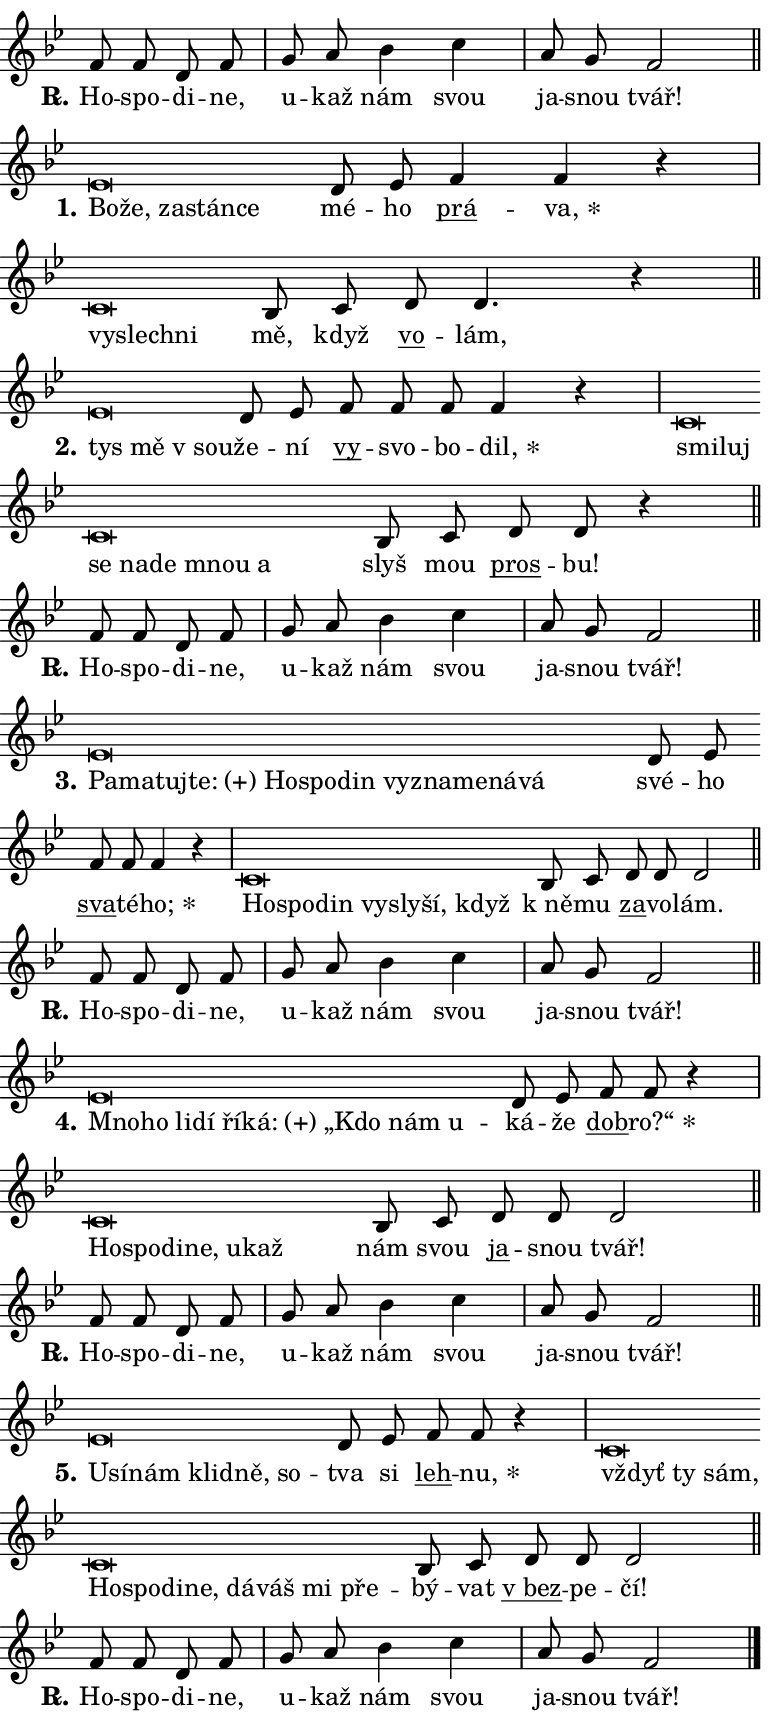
\version "2.24.0"
\header { tagline = "" }
\paper {
  indent = 0\cm
  top-margin = 0\cm
  right-margin = 0.13\cm % to fit lyric hyphens
  bottom-margin = 0\cm
  left-margin = 0\cm
  paper-width = 13\cm
  page-breaking = #ly:one-page-breaking
  system-system-spacing.basic-distance = #11
  score-system-spacing.basic-distance = #11
  ragged-last = ##f
}


%% Author: Thomas Morley
%% https://lists.gnu.org/archive/html/lilypond-user/2020-05/msg00002.html
#(define (line-position grob)
"Returns position of @var[grob} in current system:
   @code{'start}, if at first time-step
   @code{'end}, if at last time-step
   @code{'middle} otherwise
"
  (let* ((col (ly:item-get-column grob))
         (ln (ly:grob-object col 'left-neighbor))
         (rn (ly:grob-object col 'right-neighbor))
         (col-to-check-left (if (ly:grob? ln) ln col))
         (col-to-check-right (if (ly:grob? rn) rn col))
         (break-dir-left
           (and
             (ly:grob-property col-to-check-left 'non-musical #f)
             (ly:item-break-dir col-to-check-left)))
         (break-dir-right
           (and
             (ly:grob-property col-to-check-right 'non-musical #f)
             (ly:item-break-dir col-to-check-right))))
        (cond ((eqv? 1 break-dir-left) 'start)
              ((eqv? -1 break-dir-right) 'end)
              (else 'middle))))

#(define (tranparent-at-line-position vctor)
  (lambda (grob)
  "Relying on @code{line-position} select the relevant enry from @var{vctor}.
Used to determine transparency,"
    (case (line-position grob)
      ((end) (not (vector-ref vctor 0)))
      ((middle) (not (vector-ref vctor 1)))
      ((start) (not (vector-ref vctor 2))))))

noteHeadBreakVisibility =
#(define-music-function (break-visibility)(vector?)
"Makes @code{NoteHead}s transparent relying on @var{break-visibility}"
#{
  \override NoteHead.transparent =
    #(tranparent-at-line-position break-visibility)
#})

#(define delete-ledgers-for-transparent-note-heads
  (lambda (grob)
    "Reads whether a @code{NoteHead} is transparent.
If so this @code{NoteHead} is removed from @code{'note-heads} from
@var{grob}, which is supposed to be @code{LedgerLineSpanner}.
As a result ledgers are not printed for this @code{NoteHead}"
    (let* ((nhds-array (ly:grob-object grob 'note-heads))
           (nhds-list
             (if (ly:grob-array? nhds-array)
                 (ly:grob-array->list nhds-array)
                 '()))
           ;; Relies on the transparent-property being done before
           ;; Staff.LedgerLineSpanner.after-line-breaking is executed.
           ;; This is fragile ...
           (to-keep
             (remove
               (lambda (nhd)
                 (ly:grob-property nhd 'transparent #f))
               nhds-list)))
      ;; TODO find a better method to iterate over grob-arrays, similiar
      ;; to filter/remove etc for lists
      ;; For now rebuilt from scratch
      (set! (ly:grob-object grob 'note-heads)  '())
      (for-each
        (lambda (nhd)
          (ly:pointer-group-interface::add-grob grob 'note-heads nhd))
        to-keep))))

squashNotes = {
  \override NoteHead.X-extent = #'(-0.2 . 0.2)
  \override NoteHead.Y-extent = #'(-0.75 . 0)
  \override NoteHead.stencil =
    #(lambda (grob)
       (let ((pos (ly:grob-property grob 'staff-position)))
         (begin
           (if (< pos -7) (display "ERROR: Lower brevis then expected\n") (display ""))
           (if (<= pos -6) ly:text-interface::print ly:note-head::print))))
}
unSquashNotes = {
  \revert NoteHead.X-extent
  \revert NoteHead.Y-extent
  \revert NoteHead.stencil
}

hideNotes = \noteHeadBreakVisibility #begin-of-line-visible
unHideNotes = \noteHeadBreakVisibility #all-visible

% work-around for resetting accidentals
% https://lilypond.org/doc/v2.23/Documentation/notation/displaying-rhythms#unmetered-music
cadenzaMeasure = {
  \cadenzaOff
  \partial 1024 s1024
  \cadenzaOn
}

#(define-markup-command (accent layout props text) (markup?)
  "Underline accented syllable"
  (interpret-markup layout props
    #{\markup \override #'(offset . 4.3) \underline { #text }#}))

responsum = \markup \concat {
  "R" \hspace #-1.05 \path #0.1 #'((moveto 0 0.07) (lineto 0.9 0.8)) \hspace #0.05 "."
}

spaceSize = #0.6828661417322834 % exact space size for TeX Gyre Schola

\layout {
  \context {
    \Staff
    \remove "Time_signature_engraver"
    \override LedgerLineSpanner.after-line-breaking = #delete-ledgers-for-transparent-note-heads
  }
  \context {
    \Lyrics {
      \override LyricSpace.minimum-distance = \spaceSize
      \override LyricText.font-name = #"TeX Gyre Schola"
      \override LyricText.font-size = 1
      \override StanzaNumber.font-name = #"TeX Gyre Schola Bold"
      \override StanzaNumber.font-size = 1
    }
  }
  \context {
    \Score 
    \override NoteHead.text =
      #(lambda (grob) 
        (let ((pos (ly:grob-property grob 'staff-position)))
          #{\markup {
            \combine
              \halign #-0.55 \raise #(if (= pos -6) 0 0.5) \override #'(thickness . 2) \draw-line #'(3.2 . 0)
              \musicglyph "noteheads.sM1"
          }#}))
  }
}

% magnetic-lyrics.ily
%
%   written by
%     Jean Abou Samra <jean@abou-samra.fr>
%     Werner Lemberg <wl@gnu.org>
%
%   adapted by
%     Jiri Hon <jiri.hon@gmail.com>
%
% Version 2022-Apr-15

% https://www.mail-archive.com/lilypond-user@gnu.org/msg149350.html

#(define (Left_hyphen_pointer_engraver context)
   "Collect syllable-hyphen-syllable occurrences in lyrics and store
them in properties.  This engraver only looks to the left.  For
example, if the lyrics input is @code{foo -- bar}, it does the
following.

@itemize @bullet
@item
Set the @code{text} property of the @code{LyricHyphen} grob between
@q{foo} and @q{bar} to @code{foo}.

@item
Set the @code{left-hyphen} property of the @code{LyricText} grob with
text @q{foo} to the @code{LyricHyphen} grob between @q{foo} and
@q{bar}.
@end itemize

Use this auxiliary engraver in combination with the
@code{lyric-@/text::@/apply-@/magnetic-@/offset!} hook."
   (let ((hyphen #f)
         (text #f))
     (make-engraver
      (acknowledgers
       ((lyric-syllable-interface engraver grob source-engraver)
        (set! text grob)))
      (end-acknowledgers
       ((lyric-hyphen-interface engraver grob source-engraver)
        ;(when (not (grob::has-interface grob 'lyric-space-interface))
          (set! hyphen grob)));)
      ((stop-translation-timestep engraver)
       (when (and text hyphen)
         (ly:grob-set-object! text 'left-hyphen hyphen))
       (set! text #f)
       (set! hyphen #f)))))

#(define (lyric-text::apply-magnetic-offset! grob)
   "If the space between two syllables is less than the value in
property @code{LyricText@/.details@/.squash-threshold}, move the right
syllable to the left so that it gets concatenated with the left
syllable.

Use this function as a hook for
@code{LyricText@/.after-@/line-@/breaking} if the
@code{Left_@/hyphen_@/pointer_@/engraver} is active."
   (let ((hyphen (ly:grob-object grob 'left-hyphen #f)))
     (when hyphen
       (let ((left-text (ly:spanner-bound hyphen LEFT)))
         (when (grob::has-interface left-text 'lyric-syllable-interface)
           (let* ((common (ly:grob-common-refpoint grob left-text X))
                  (this-x-ext (ly:grob-extent grob common X))
                  (left-x-ext
                   (begin
                     ;; Trigger magnetism for left-text.
                     (ly:grob-property left-text 'after-line-breaking)
                     (ly:grob-extent left-text common X)))
                  ;; `delta` is the gap width between two syllables.
                  (delta (- (interval-start this-x-ext)
                            (interval-end left-x-ext)))
                  (details (ly:grob-property grob 'details))
                  (threshold (assoc-get 'squash-threshold details 0.2)))
             (when (< delta threshold)
               (let* (;; We have to manipulate the input text so that
                      ;; ligatures crossing syllable boundaries are not
                      ;; disabled.  For languages based on the Latin
                      ;; script this is essentially a beautification.
                      ;; However, for non-Western scripts it can be a
                      ;; necessity.
                      (lt (ly:grob-property left-text 'text))
                      (rt (ly:grob-property grob 'text))
                      (is-space (grob::has-interface hyphen 'lyric-space-interface))
                      (space (if is-space " " ""))
                      (extra-delta (if is-space spaceSize 0))
                      ;; Append new syllable.
                      (ltrt-space (if (and (string? lt) (string? rt))
                                (string-append lt space rt)
                                (make-concat-markup (list lt space rt))))
                      ;; Right-align `ltrt` to the right side.
                      (ltrt-space-markup (grob-interpret-markup
                               grob
                               (make-translate-markup
                                (cons (interval-length this-x-ext) 0)
                                (make-right-align-markup ltrt-space)))))
                 (begin
                   ;; Don't print `left-text`.
                   (ly:grob-set-property! left-text 'stencil #f)
                   ;; Set text and stencil (which holds all collected
                   ;; syllables so far) and shift it to the left.
                   (ly:grob-set-property! grob 'text ltrt-space)
                   (ly:grob-set-property! grob 'stencil ltrt-space-markup)
                   (ly:grob-translate-axis! grob (- (- delta extra-delta)) X))))))))))


#(define (lyric-hyphen::displace-bounds-first grob)
   ;; Make very sure this callback isn't triggered too early.
   (let ((left (ly:spanner-bound grob LEFT))
         (right (ly:spanner-bound grob RIGHT)))
     (ly:grob-property left 'after-line-breaking)
     (ly:grob-property right 'after-line-breaking)
     (ly:lyric-hyphen::print grob)))

squashThreshold = #0.4

\layout {
  \context {
    \Lyrics
    \consists #Left_hyphen_pointer_engraver
    \override LyricText.after-line-breaking =
      #lyric-text::apply-magnetic-offset!
    \override LyricHyphen.stencil = #lyric-hyphen::displace-bounds-first
    \override LyricText.details.squash-threshold = \squashThreshold
    \override LyricHyphen.minimum-distance = 0
    \override LyricHyphen.minimum-length = \squashThreshold
  }
}

squashText = \override LyricText.details.squash-threshold = 9999
unSquashText = \override LyricText.details.squash-threshold = \squashThreshold

leftText = \override LyricText.self-alignment-X = #LEFT
unLeftText = \revert LyricText.self-alignment-X

starOffset = #(lambda (grob) 
                (let ((x_offset (ly:self-alignment-interface::aligned-on-x-parent grob)))
                  (if (= x_offset 0) 0 (+ x_offset 1.2))))

star = #(define-music-function (syllable)(string?)
"Append star separator at the end of a syllable"
#{
  \once \override LyricText.X-offset = #starOffset
  \lyricmode { \markup {
    #syllable
    \override #'((font-name . "TeX Gyre Schola Bold")) \hspace #0.2 \lower #0.65 \larger "*"
  } }
#})

starAccent = #(define-music-function (syllable)(string?)
"Append star separator at the end of a syllable and make accent"
#{
  \once \override LyricText.X-offset = #starOffset
  \lyricmode { \markup {
    \accent #syllable
    \override #'((font-name . "TeX Gyre Schola Bold")) \hspace #0.2 \lower #0.65 \larger "*"
  } }
#})

breath = #(define-music-function (syllable)(string?)
"Append breathing indicator at the end of a syllable"
#{
  \lyricmode { \markup { #syllable "+" } }
#})

optionalBreath = #(define-music-function (syllable)(string?)
"Append optional breathing indicator at the end of a syllable"
#{
  \lyricmode { \markup { #syllable "(+)" } }
#})


\score {
    <<
        \new Voice = "melody" { \cadenzaOn \key bes \major \relative { f'8 f d f \cadenzaMeasure \bar "|" g a bes4 c \cadenzaMeasure \bar "|" a8 g f2 \cadenzaMeasure \bar "||" \break } }
        \new Lyrics \lyricsto "melody" { \lyricmode { \set stanza = \responsum
Ho -- spo -- di -- ne, u -- kaž nám svou ja -- snou tvář! } }
    >>
    \layout {}
}

\score {
    <<
        \new Voice = "melody" { \cadenzaOn \key bes \major \relative { \squashNotes es'\breve*1/16 \hideNotes \breve*1/16 \bar "" \breve*1/16 \bar "" \breve*1/16 \breve*1/16 \bar "" \unHideNotes \unSquashNotes d8 es \bar "" f4 f4 r \cadenzaMeasure \bar "|" \squashNotes c\breve*1/16 \hideNotes \breve*1/16 \breve*1/16 \bar "" \unHideNotes \unSquashNotes bes8 c \bar "" d d4. r4 \cadenzaMeasure \bar "||" \break } }
        \new Lyrics \lyricsto "melody" { \lyricmode { \set stanza = "1."
\leftText Bo -- \squashText že, za -- stán -- ce \unLeftText \unSquashText mé -- ho \markup \accent prá -- \star va, \leftText vy -- \squashText slech -- ni \unLeftText \unSquashText mě, když \markup \accent vo -- lám, } }
    >>
    \layout {}
}

\score {
    <<
        \new Voice = "melody" { \cadenzaOn \key bes \major \relative { \squashNotes es'\breve*1/16 \hideNotes \breve*1/16 \breve*1/16 \bar "" \unHideNotes \unSquashNotes d8 es \bar "" f f f f4 r \cadenzaMeasure \bar "|" \squashNotes c\breve*1/16 \hideNotes \breve*1/16 \bar "" \breve*1/16 \bar "" \breve*1/16 \bar "" \breve*1/16 \bar "" \breve*1/16 \breve*1/16 \bar "" \unHideNotes \unSquashNotes bes8 c \bar "" d d r4 \cadenzaMeasure \bar "||" \break } }
        \new Lyrics \lyricsto "melody" { \lyricmode { \set stanza = "2."
\leftText tys \squashText mě "v sou" -- \unLeftText \unSquashText že -- ní \markup \accent vy -- svo -- bo -- \star dil, \leftText smi -- \squashText luj se na -- de mnou a \unLeftText \unSquashText slyš mou \markup \accent pros -- bu! } }
    >>
    \layout {}
}

\score {
    <<
        \new Voice = "melody" { \cadenzaOn \key bes \major \relative { f'8 f d f \cadenzaMeasure \bar "|" g a bes4 c \cadenzaMeasure \bar "|" a8 g f2 \cadenzaMeasure \bar "||" \break } }
        \new Lyrics \lyricsto "melody" { \lyricmode { \set stanza = \responsum
Ho -- spo -- di -- ne, u -- kaž nám svou ja -- snou tvář! } }
    >>
    \layout {}
}

\score {
    <<
        \new Voice = "melody" { \cadenzaOn \key bes \major \relative { \squashNotes es'\breve*1/16 \hideNotes \breve*1/16 \bar "" \breve*1/16 \bar "" \breve*1/16 \bar "" \breve*1/16 \bar "" \breve*1/16 \bar "" \breve*1/16 \bar "" \breve*1/16 \bar "" \breve*1/16 \bar "" \breve*1/16 \bar "" \breve*1/16 \breve*1/16 \bar "" \unHideNotes \unSquashNotes d8 es \bar "" f f f4 r \cadenzaMeasure \bar "|" \squashNotes c\breve*1/16 \hideNotes \breve*1/16 \bar "" \breve*1/16 \bar "" \breve*1/16 \bar "" \breve*1/16 \bar "" \breve*1/16 \breve*1/16 \bar "" \unHideNotes \unSquashNotes bes8 c \bar "" d d d2 \cadenzaMeasure \bar "||" \break } }
        \new Lyrics \lyricsto "melody" { \lyricmode { \set stanza = "3."
\leftText Pa -- \squashText ma -- tuj -- \optionalBreath te: Ho -- spo -- din vy -- zna -- me -- ná -- vá \unLeftText \unSquashText své -- ho \markup \accent sva -- té -- \star ho; \leftText Ho -- \squashText spo -- din vy -- sly -- ší, když \unLeftText \unSquashText "k ně" -- mu \markup \accent za -- vo -- lám. } }
    >>
    \layout {}
}

\score {
    <<
        \new Voice = "melody" { \cadenzaOn \key bes \major \relative { f'8 f d f \cadenzaMeasure \bar "|" g a bes4 c \cadenzaMeasure \bar "|" a8 g f2 \cadenzaMeasure \bar "||" \break } }
        \new Lyrics \lyricsto "melody" { \lyricmode { \set stanza = \responsum
Ho -- spo -- di -- ne, u -- kaž nám svou ja -- snou tvář! } }
    >>
    \layout {}
}

\score {
    <<
        \new Voice = "melody" { \cadenzaOn \key bes \major \relative { \squashNotes es'\breve*1/16 \hideNotes \breve*1/16 \bar "" \breve*1/16 \bar "" \breve*1/16 \bar "" \breve*1/16 \bar "" \breve*1/16 \bar "" \breve*1/16 \bar "" \breve*1/16 \breve*1/16 \bar "" \unHideNotes \unSquashNotes d8 es \bar "" f f r4 \cadenzaMeasure \bar "|" \squashNotes c\breve*1/16 \hideNotes \breve*1/16 \bar "" \breve*1/16 \bar "" \breve*1/16 \bar "" \breve*1/16 \breve*1/16 \bar "" \unHideNotes \unSquashNotes bes8 c \bar "" d d d2 \cadenzaMeasure \bar "||" \break } }
        \new Lyrics \lyricsto "melody" { \lyricmode { \set stanza = "4."
\leftText Mno -- \squashText ho li -- dí ří -- \optionalBreath ká: „Kdo nám u -- \unLeftText \unSquashText ká -- že \markup \accent dob -- \star ro?“ \leftText Ho -- \squashText spo -- di -- ne, u -- kaž \unLeftText \unSquashText nám svou \markup \accent ja -- snou tvář! } }
    >>
    \layout {}
}

\score {
    <<
        \new Voice = "melody" { \cadenzaOn \key bes \major \relative { f'8 f d f \cadenzaMeasure \bar "|" g a bes4 c \cadenzaMeasure \bar "|" a8 g f2 \cadenzaMeasure \bar "||" \break } }
        \new Lyrics \lyricsto "melody" { \lyricmode { \set stanza = \responsum
Ho -- spo -- di -- ne, u -- kaž nám svou ja -- snou tvář! } }
    >>
    \layout {}
}

\score {
    <<
        \new Voice = "melody" { \cadenzaOn \key bes \major \relative { \squashNotes es'\breve*1/16 \hideNotes \breve*1/16 \bar "" \breve*1/16 \bar "" \breve*1/16 \bar "" \breve*1/16 \breve*1/16 \bar "" \unHideNotes \unSquashNotes d8 es \bar "" f f r4 \cadenzaMeasure \bar "|" \squashNotes c\breve*1/16 \hideNotes \breve*1/16 \bar "" \breve*1/16 \bar "" \breve*1/16 \bar "" \breve*1/16 \bar "" \breve*1/16 \bar "" \breve*1/16 \bar "" \breve*1/16 \bar "" \breve*1/16 \bar "" \breve*1/16 \breve*1/16 \bar "" \unHideNotes \unSquashNotes bes8 c \bar "" d d d2 \cadenzaMeasure \bar "||" \break } }
        \new Lyrics \lyricsto "melody" { \lyricmode { \set stanza = "5."
\leftText U -- \squashText sí -- nám klid -- ně, so -- \unLeftText \unSquashText tva si \markup \accent leh -- \star nu, \leftText vždyť \squashText ty sám, Ho -- spo -- di -- ne, dá -- váš mi pře -- \unLeftText \unSquashText bý -- vat \markup \accent "v bez" -- pe -- čí! } }
    >>
    \layout {}
}

\score {
    <<
        \new Voice = "melody" { \cadenzaOn \key bes \major \relative { f'8 f d f \cadenzaMeasure \bar "|" g a bes4 c \cadenzaMeasure \bar "|" a8 g f2 \cadenzaMeasure \bar "||" \break } \bar "|." }
        \new Lyrics \lyricsto "melody" { \lyricmode { \set stanza = \responsum
Ho -- spo -- di -- ne, u -- kaž nám svou ja -- snou tvář! } }
    >>
    \layout {}
}
